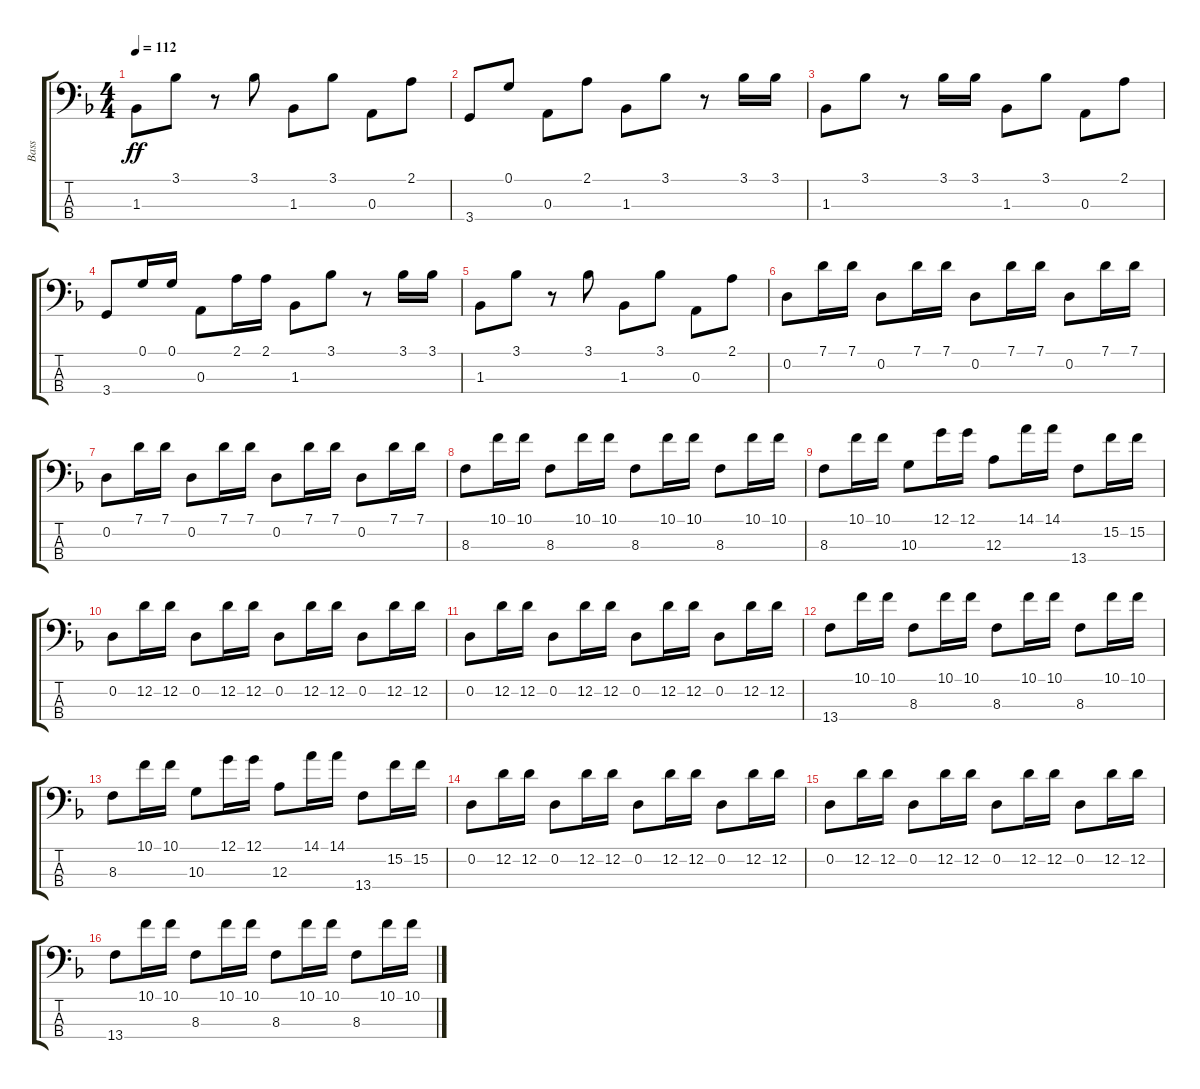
\track ("Bass" "Bass") {instrument electricbassfinger}
\staff {score tabs}
\tuning (G2 D2 A1 E1) {hide}
\ts (4 4)
\tempo 112
\clef f4
\ks f
1.3.8{dy ff} 3.1.8 r.8 3.1.8 1.3.8 3.1.8 0.3.8 2.1.8 |
3.4.8 0.1.8 0.3.8 2.1.8 1.3.8 3.1.8 r.8 3.1.16 3.1.16 |
1.3.8 3.1.8 r.8 3.1.16 3.1.16 1.3.8 3.1.8 0.3.8 2.1.8 |
3.4.8 0.1.16 0.1.16 0.3.8 2.1.16 2.1.16 1.3.8 3.1.8 r.8 3.1.16 3.1.16 |
1.3.8 3.1.8 r.8 3.1.8 1.3.8 3.1.8 0.3.8 2.1.8 |
0.2.8 7.1.16 7.1.16 0.2.8 7.1.16 7.1.16 0.2.8 7.1.16 7.1.16 0.2.8 7.1.16 7.1.16 |
0.2.8 7.1.16 7.1.16 0.2.8 7.1.16 7.1.16 0.2.8 7.1.16 7.1.16 0.2.8 7.1.16 7.1.16 |
8.3.8 10.1.16 10.1.16 8.3.8 10.1.16 10.1.16 8.3.8 10.1.16 10.1.16 8.3.8 10.1.16 10.1.16 |
8.3.8 10.1.16 10.1.16 10.3.8 12.1.16 12.1.16 12.3.8 14.1.16 14.1.16 13.4.8 15.2.16 15.2.16 |
0.2.8 12.2.16 12.2.16 0.2.8 12.2.16 12.2.16 0.2.8 12.2.16 12.2.16 0.2.8 12.2.16 12.2.16 |
0.2.8 12.2.16 12.2.16 0.2.8 12.2.16 12.2.16 0.2.8 12.2.16 12.2.16 0.2.8 12.2.16 12.2.16 |
13.4.8 10.1.16 10.1.16 8.3.8 10.1.16 10.1.16 8.3.8 10.1.16 10.1.16 8.3.8 10.1.16 10.1.16 |
8.3.8 10.1.16 10.1.16 10.3.8 12.1.16 12.1.16 12.3.8 14.1.16 14.1.16 13.4.8 15.2.16 15.2.16 |
0.2.8 12.2.16 12.2.16 0.2.8 12.2.16 12.2.16 0.2.8 12.2.16 12.2.16 0.2.8 12.2.16 12.2.16 |
0.2.8 12.2.16 12.2.16 0.2.8 12.2.16 12.2.16 0.2.8 12.2.16 12.2.16 0.2.8 12.2.16 12.2.16 |
13.4.8 10.1.16 10.1.16 8.3.8 10.1.16 10.1.16 8.3.8 10.1.16 10.1.16 8.3.8 10.1.16 10.1.16
